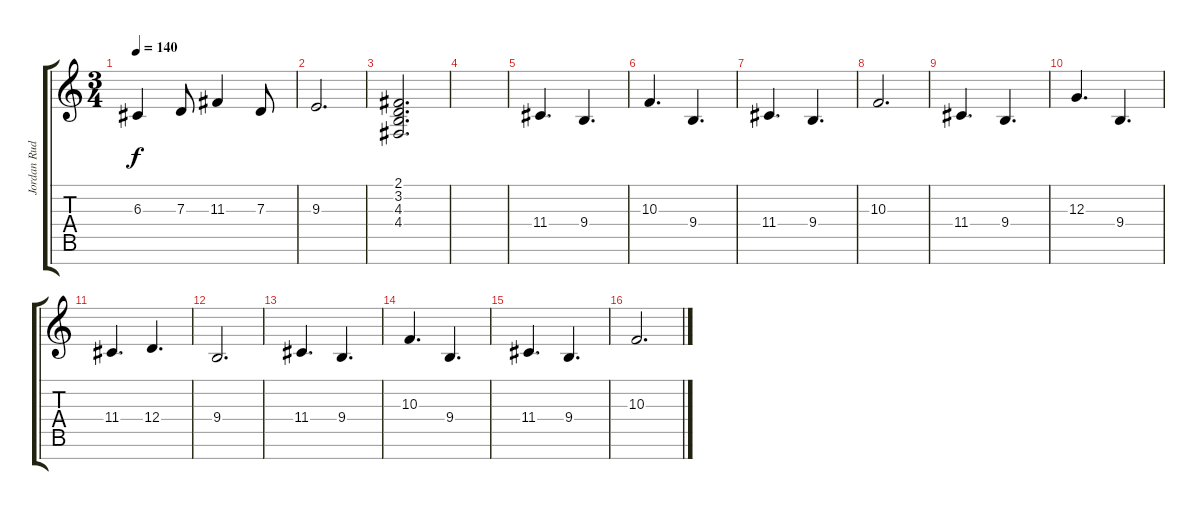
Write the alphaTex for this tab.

\track ("Jordan Rudess  I" "Jordan Rud") {instrument brightacousticpiano}
\staff {score tabs}
\tuning (E4 B3 G3 D3 A2 E2 B1) {hide}
\ts (3 4)
\tempo 140
\clef g2
\ks c
6.3.4{dy f} 7.3.8 11.3.4 7.3.8 |
9.3.2{d} |
(2.1 3.2 4.3 4.4).2{d} |
|
11.4.4{d} 9.4.4{d} |
10.3.4{d} 9.4.4{d} |
11.4.4{d} 9.4.4{d} |
10.3.2{d} |
11.4.4{d} 9.4.4{d} |
12.3.4{d} 9.4.4{d} |
11.4.4{d} 12.4.4{d} |
9.4.2{d} |
11.4.4{d} 9.4.4{d} |
10.3.4{d} 9.4.4{d} |
11.4.4{d} 9.4.4{d} |
10.3.2{d}
